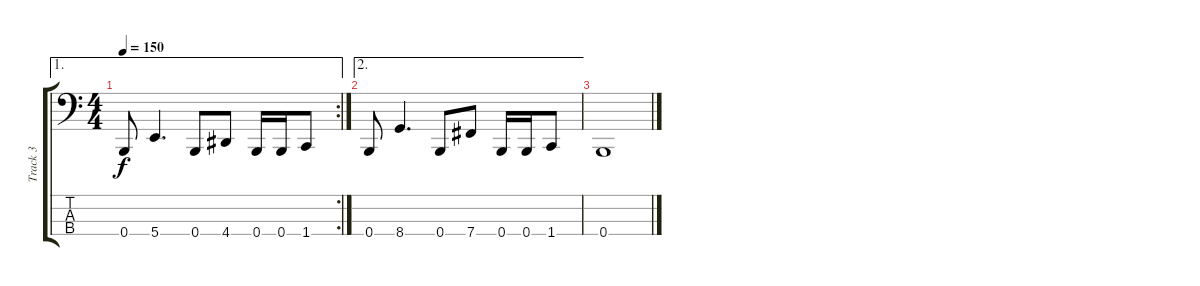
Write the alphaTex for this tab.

\track ("Track 3" "Track 3") {instrument electricbasspick}
\staff {score tabs}
\tuning (E2 B1 Gb1 B0) {hide}
\ae 1
\rc 2
\ts (4 4)
\tempo 150
\clef f4
\ks c
0.4.8{dy f} 5.4.4{d} 0.4.8 4.4.8 0.4.16 0.4.16 1.4.8 |
\ae 2
0.4.8 8.4.4{d} 0.4.8 7.4.8 0.4.16 0.4.16 1.4.8 |
0.4.1
